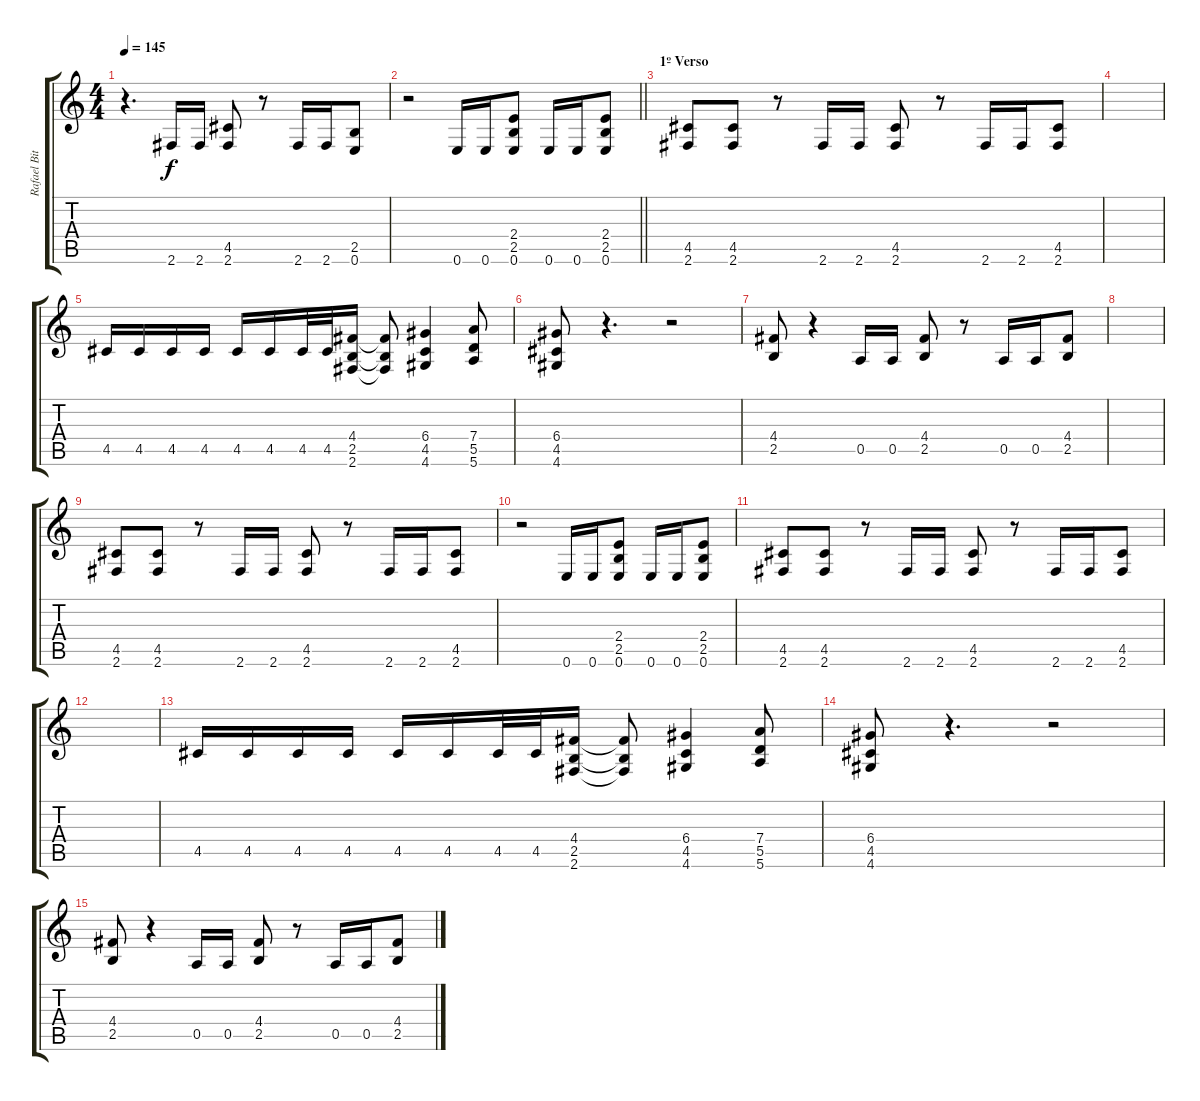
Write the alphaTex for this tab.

\track ("Rafael Bittencourt" "Rafael Bit") {instrument distortionguitar}
\staff {score tabs}
\tuning (E4 B3 G3 D3 A2 E2) {hide}
\ts (4 4)
\tempo 145
\clef g2
\ks c
r.4{d dy f} 2.6.16 2.6.16 (4.5 2.6).8 r.8 2.6.16 2.6.16 (2.5 0.6).8 |
\barLineRight lightlight
r.2 0.6.16 0.6.16 (2.4 2.5 0.6).8 0.6.16 0.6.16 (2.4 2.5 0.6).8 |
\section ("" "1º Verso")
(4.5 2.6).8 (4.5 2.6).8 r.8 2.6.16 2.6.16 (4.5 2.6).8 r.8 2.6.16 2.6.16 (4.5 2.6).8 |
|
4.5.16 4.5.16 4.5.16 4.5.16 4.5.16 4.5.16 4.5.32 4.5.32 (4.4 2.5 2.6).16 (4.4{t} 2.5{t} 2.6{t}).8 (6.4 4.5 4.6).4 (7.4 5.5 5.6).8 |
(6.4 4.5 4.6).8 r.4{d} r.2 |
(4.4 2.5).8 r.4 0.5.16 0.5.16 (4.4 2.5).8 r.8 0.5.16 0.5.16 (4.4 2.5).8 |
|
(4.5 2.6).8 (4.5 2.6).8 r.8 2.6.16 2.6.16 (4.5 2.6).8 r.8 2.6.16 2.6.16 (4.5 2.6).8 |
r.2 0.6.16 0.6.16 (2.4 2.5 0.6).8 0.6.16 0.6.16 (2.4 2.5 0.6).8 |
(4.5 2.6).8 (4.5 2.6).8 r.8 2.6.16 2.6.16 (4.5 2.6).8 r.8 2.6.16 2.6.16 (4.5 2.6).8 |
|
4.5.16 4.5.16 4.5.16 4.5.16 4.5.16 4.5.16 4.5.32 4.5.32 (4.4 2.5 2.6).16 (4.4{t} 2.5{t} 2.6{t}).8 (6.4 4.5 4.6).4 (7.4 5.5 5.6).8 |
(6.4 4.5 4.6).8 r.4{d} r.2 |
(4.4 2.5).8 r.4 0.5.16 0.5.16 (4.4 2.5).8 r.8 0.5.16 0.5.16 (4.4 2.5).8
